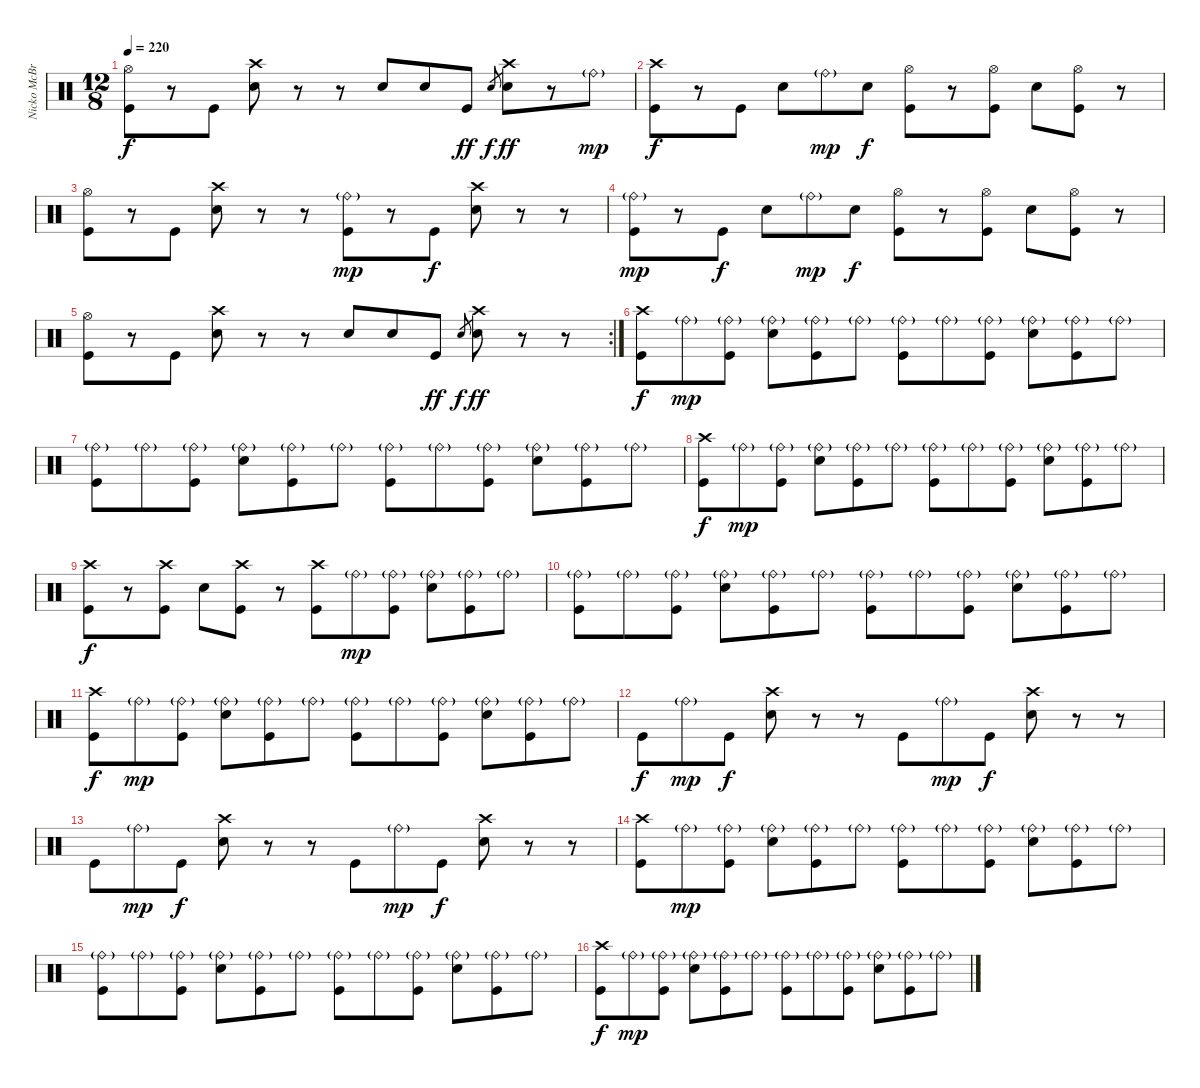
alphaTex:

\track ("Nicko McBrain" "Nicko McBr") {instrument percussion}
\staff {score}
\articulation defaults
\ts (12 8)
\tempo 220
\clef neutral
\ks c
("Hi-Hat (open)" "Kick (hit)").8{dy f} r.8 "Kick (hit)".8 ("Crash high (hit)" "Electric Snare (hit)").8 r.8 r.8 "Electric Snare (hit)".8 "Electric Snare (hit)".8 "Kick (hit)".8{dy ff} "Electric Snare (hit)".8{gr dy f} ("Crash high (hit)" "Electric Snare (hit)").8{dy ff} r.8 "Ride (bell)"{g}.8{dy mp} |
("Crash high (hit)" "Kick (hit)").8{dy f} r.8 "Kick (hit)".8 "Electric Snare (hit)".8 "Ride (bell)"{g}.8{dy mp} "Electric Snare (hit)".8{dy f} ("Hi-Hat (open)" "Kick (hit)").8 r.8 ("Hi-Hat (open)" "Kick (hit)").8 "Electric Snare (hit)".8 ("Hi-Hat (open)" "Kick (hit)").8 r.8 |
("Hi-Hat (open)" "Kick (hit)").8 r.8 "Kick (hit)".8 ("Crash high (hit)" "Electric Snare (hit)").8 r.8 r.8 ("Ride (bell)"{g} "Kick (hit)").8{dy mp} r.8 "Kick (hit)".8{dy f} ("Crash high (hit)" "Electric Snare (hit)").8 r.8 r.8 |
("Ride (bell)"{g} "Kick (hit)").8{dy mp} r.8 "Kick (hit)".8{dy f} "Electric Snare (hit)".8 "Ride (bell)"{g}.8{dy mp} "Electric Snare (hit)".8{dy f} ("Hi-Hat (open)" "Kick (hit)").8 r.8 ("Hi-Hat (open)" "Kick (hit)").8 "Electric Snare (hit)".8 ("Hi-Hat (open)" "Kick (hit)").8 r.8 |
\rc 2
("Hi-Hat (open)" "Kick (hit)").8 r.8 "Kick (hit)".8 ("Crash high (hit)" "Electric Snare (hit)").8 r.8 r.8 "Electric Snare (hit)".8 "Electric Snare (hit)".8 "Kick (hit)".8{dy ff} "Electric Snare (hit)".8{gr dy f} ("Crash high (hit)" "Electric Snare (hit)").8{dy ff} r.8 r.8 |
("Crash high (hit)" "Kick (hit)").8{dy f} "Ride (bell)"{g}.8{dy mp} ("Ride (bell)"{g} "Kick (hit)").8 ("Ride (bell)"{g} "Electric Snare (hit)").8 ("Ride (bell)"{g} "Kick (hit)").8 "Ride (bell)"{g}.8 ("Ride (bell)"{g} "Kick (hit)").8 "Ride (bell)"{g}.8 ("Ride (bell)"{g} "Kick (hit)").8 ("Ride (bell)"{g} "Electric Snare (hit)").8 ("Ride (bell)"{g} "Kick (hit)").8 "Ride (bell)"{g}.8 |
("Ride (bell)"{g} "Kick (hit)").8 "Ride (bell)"{g}.8 ("Ride (bell)"{g} "Kick (hit)").8 ("Ride (bell)"{g} "Electric Snare (hit)").8 ("Ride (bell)"{g} "Kick (hit)").8 "Ride (bell)"{g}.8 ("Ride (bell)"{g} "Kick (hit)").8 "Ride (bell)"{g}.8 ("Ride (bell)"{g} "Kick (hit)").8 ("Ride (bell)"{g} "Electric Snare (hit)").8 ("Ride (bell)"{g} "Kick (hit)").8 "Ride (bell)"{g}.8 |
("Crash high (hit)" "Kick (hit)").8{dy f} "Ride (bell)"{g}.8{dy mp} ("Ride (bell)"{g} "Kick (hit)").8 ("Ride (bell)"{g} "Electric Snare (hit)").8 ("Ride (bell)"{g} "Kick (hit)").8 "Ride (bell)"{g}.8 ("Ride (bell)"{g} "Kick (hit)").8 "Ride (bell)"{g}.8 ("Ride (bell)"{g} "Kick (hit)").8 ("Ride (bell)"{g} "Electric Snare (hit)").8 ("Ride (bell)"{g} "Kick (hit)").8 "Ride (bell)"{g}.8 |
("Crash high (hit)" "Kick (hit)").8{dy f} r.8 ("Crash high (hit)" "Kick (hit)").8 "Electric Snare (hit)".8 ("Crash high (hit)" "Kick (hit)").8 r.8 ("Crash high (hit)" "Kick (hit)").8 "Ride (bell)"{g}.8{dy mp} ("Ride (bell)"{g} "Kick (hit)").8 ("Ride (bell)"{g} "Electric Snare (hit)").8 ("Ride (bell)"{g} "Kick (hit)").8 "Ride (bell)"{g}.8 |
("Ride (bell)"{g} "Kick (hit)").8 "Ride (bell)"{g}.8 ("Ride (bell)"{g} "Kick (hit)").8 ("Ride (bell)"{g} "Electric Snare (hit)").8 ("Ride (bell)"{g} "Kick (hit)").8 "Ride (bell)"{g}.8 ("Ride (bell)"{g} "Kick (hit)").8 "Ride (bell)"{g}.8 ("Ride (bell)"{g} "Kick (hit)").8 ("Ride (bell)"{g} "Electric Snare (hit)").8 ("Ride (bell)"{g} "Kick (hit)").8 "Ride (bell)"{g}.8 |
("Crash high (hit)" "Kick (hit)").8{dy f} "Ride (bell)"{g}.8{dy mp} ("Ride (bell)"{g} "Kick (hit)").8 ("Ride (bell)"{g} "Electric Snare (hit)").8 ("Ride (bell)"{g} "Kick (hit)").8 "Ride (bell)"{g}.8 ("Ride (bell)"{g} "Kick (hit)").8 "Ride (bell)"{g}.8 ("Ride (bell)"{g} "Kick (hit)").8 ("Ride (bell)"{g} "Electric Snare (hit)").8 ("Ride (bell)"{g} "Kick (hit)").8 "Ride (bell)"{g}.8 |
"Kick (hit)".8{dy f} "Ride (bell)"{g}.8{dy mp} "Kick (hit)".8{dy f} ("Crash high (hit)" "Electric Snare (hit)").8 r.8 r.8 "Kick (hit)".8 "Ride (bell)"{g}.8{dy mp} "Kick (hit)".8{dy f} ("Crash high (hit)" "Electric Snare (hit)").8 r.8 r.8 |
"Kick (hit)".8 "Ride (bell)"{g}.8{dy mp} "Kick (hit)".8{dy f} ("Crash high (hit)" "Electric Snare (hit)").8 r.8 r.8 "Kick (hit)".8 "Ride (bell)"{g}.8{dy mp} "Kick (hit)".8{dy f} ("Crash high (hit)" "Electric Snare (hit)").8 r.8 r.8 |
("Crash high (hit)" "Kick (hit)").8 "Ride (bell)"{g}.8{dy mp} ("Ride (bell)"{g} "Kick (hit)").8 ("Ride (bell)"{g} "Electric Snare (hit)").8 ("Ride (bell)"{g} "Kick (hit)").8 "Ride (bell)"{g}.8 ("Ride (bell)"{g} "Kick (hit)").8 "Ride (bell)"{g}.8 ("Ride (bell)"{g} "Kick (hit)").8 ("Ride (bell)"{g} "Electric Snare (hit)").8 ("Ride (bell)"{g} "Kick (hit)").8 "Ride (bell)"{g}.8 |
("Ride (bell)"{g} "Kick (hit)").8 "Ride (bell)"{g}.8 ("Ride (bell)"{g} "Kick (hit)").8 ("Ride (bell)"{g} "Electric Snare (hit)").8 ("Ride (bell)"{g} "Kick (hit)").8 "Ride (bell)"{g}.8 ("Ride (bell)"{g} "Kick (hit)").8 "Ride (bell)"{g}.8 ("Ride (bell)"{g} "Kick (hit)").8 ("Ride (bell)"{g} "Electric Snare (hit)").8 ("Ride (bell)"{g} "Kick (hit)").8 "Ride (bell)"{g}.8 |
("Crash high (hit)" "Kick (hit)").8{dy f} "Ride (bell)"{g}.8{dy mp} ("Ride (bell)"{g} "Kick (hit)").8 ("Ride (bell)"{g} "Electric Snare (hit)").8 ("Ride (bell)"{g} "Kick (hit)").8 "Ride (bell)"{g}.8 ("Ride (bell)"{g} "Kick (hit)").8 "Ride (bell)"{g}.8 ("Ride (bell)"{g} "Kick (hit)").8 ("Ride (bell)"{g} "Electric Snare (hit)").8 ("Ride (bell)"{g} "Kick (hit)").8 "Ride (bell)"{g}.8
